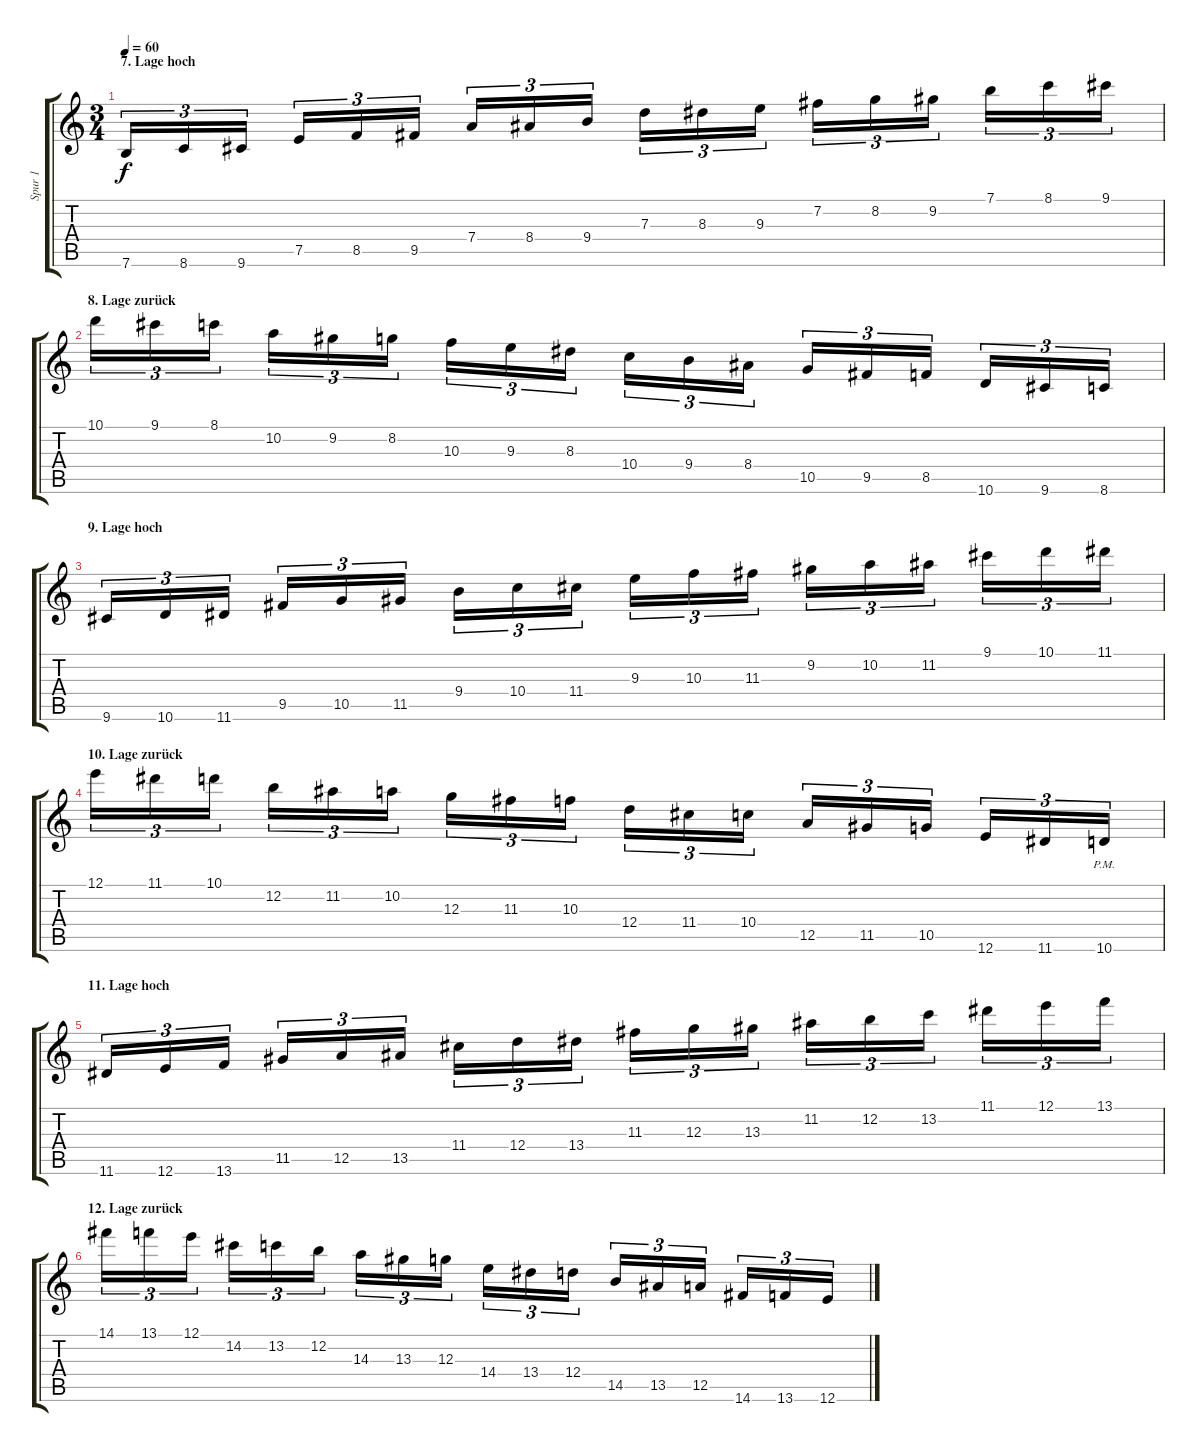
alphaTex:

\track ("Spur 1" "Spur 1") {instrument acousticguitarsteel}
\staff {score tabs}
\tuning (E4 B3 G3 D3 A2 E2) {hide}
\ts (3 4)
\section ("" "7. Lage hoch")
\tempo 60
\clef g2
\ks c
7.6.16{tu (3 2) dy f} 8.6.16{tu (3 2)} 9.6.16{tu (3 2)} 7.5.16{tu (3 2)} 8.5.16{tu (3 2)} 9.5.16{tu (3 2)} 7.4.16{tu (3 2)} 8.4.16{tu (3 2)} 9.4.16{tu (3 2)} 7.3.16{tu (3 2)} 8.3.16{tu (3 2)} 9.3.16{tu (3 2)} 7.2.16{tu (3 2)} 8.2.16{tu (3 2)} 9.2.16{tu (3 2)} 7.1.16{tu (3 2)} 8.1.16{tu (3 2)} 9.1.16{tu (3 2)} |
\section ("" "8. Lage zurück")
10.1.16{tu (3 2)} 9.1.16{tu (3 2)} 8.1.16{tu (3 2)} 10.2.16{tu (3 2)} 9.2.16{tu (3 2)} 8.2.16{tu (3 2)} 10.3.16{tu (3 2)} 9.3.16{tu (3 2)} 8.3.16{tu (3 2)} 10.4.16{tu (3 2)} 9.4.16{tu (3 2)} 8.4.16{tu (3 2)} 10.5.16{tu (3 2)} 9.5.16{tu (3 2)} 8.5.16{tu (3 2)} 10.6.16{tu (3 2)} 9.6.16{tu (3 2)} 8.6.16{tu (3 2)} |
\section ("" "9. Lage hoch")
9.6.16{tu (3 2)} 10.6.16{tu (3 2)} 11.6.16{tu (3 2)} 9.5.16{tu (3 2)} 10.5.16{tu (3 2)} 11.5.16{tu (3 2)} 9.4.16{tu (3 2)} 10.4.16{tu (3 2)} 11.4.16{tu (3 2)} 9.3.16{tu (3 2)} 10.3.16{tu (3 2)} 11.3.16{tu (3 2)} 9.2.16{tu (3 2)} 10.2.16{tu (3 2)} 11.2.16{tu (3 2)} 9.1.16{tu (3 2)} 10.1.16{tu (3 2)} 11.1.16{tu (3 2)} |
\section ("" "10. Lage zurück")
12.1.16{tu (3 2)} 11.1.16{tu (3 2)} 10.1.16{tu (3 2)} 12.2.16{tu (3 2)} 11.2.16{tu (3 2)} 10.2.16{tu (3 2)} 12.3.16{tu (3 2)} 11.3.16{tu (3 2)} 10.3.16{tu (3 2)} 12.4.16{tu (3 2)} 11.4.16{tu (3 2)} 10.4.16{tu (3 2)} 12.5.16{tu (3 2)} 11.5.16{tu (3 2)} 10.5.16{tu (3 2)} 12.6.16{tu (3 2)} 11.6.16{tu (3 2)} 10.6{pm}.16{tu (3 2)} |
\section ("" "11. Lage hoch")
11.6.16{tu (3 2)} 12.6.16{tu (3 2)} 13.6.16{tu (3 2)} 11.5.16{tu (3 2)} 12.5.16{tu (3 2)} 13.5.16{tu (3 2)} 11.4.16{tu (3 2)} 12.4.16{tu (3 2)} 13.4.16{tu (3 2)} 11.3.16{tu (3 2)} 12.3.16{tu (3 2)} 13.3.16{tu (3 2)} 11.2.16{tu (3 2)} 12.2.16{tu (3 2)} 13.2.16{tu (3 2)} 11.1.16{tu (3 2)} 12.1.16{tu (3 2)} 13.1.16{tu (3 2)} |
\section ("" "12. Lage zurück")
14.1.16{tu (3 2)} 13.1.16{tu (3 2)} 12.1.16{tu (3 2)} 14.2.16{tu (3 2)} 13.2.16{tu (3 2)} 12.2.16{tu (3 2)} 14.3.16{tu (3 2)} 13.3.16{tu (3 2)} 12.3.16{tu (3 2)} 14.4.16{tu (3 2)} 13.4.16{tu (3 2)} 12.4.16{tu (3 2)} 14.5.16{tu (3 2)} 13.5.16{tu (3 2)} 12.5.16{tu (3 2)} 14.6.16{tu (3 2)} 13.6.16{tu (3 2)} 12.6.16{tu (3 2)}
